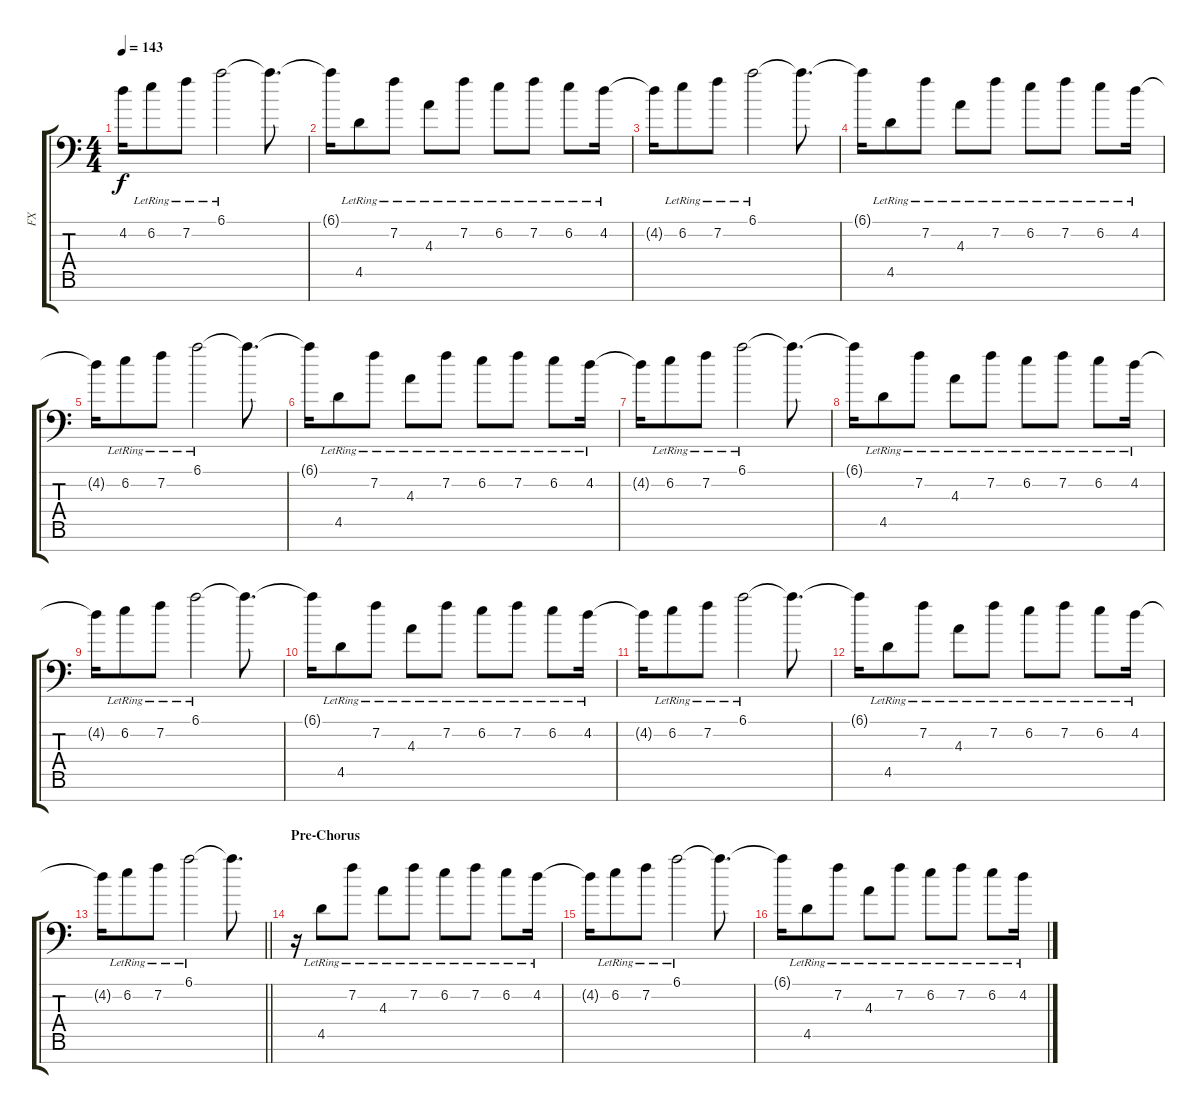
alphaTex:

\track ("FX" "FX") {instrument electricguitarjazz}
\staff {score tabs}
\tuning (Eb4 Bb3 F3 Eb3 Bb2 F2 Bb1) {hide}
\ts (4 4)
\tempo 143
\clef f4
\ks c
4.2{t}.16{dy f} 6.2{lr}.8 7.2{lr}.8 6.1{lr}.2 6.1{t}.8{d} |
6.1{t}.16 4.5{lr}.8 7.2{lr}.8 4.3{lr}.8 7.2{lr}.8 6.2{lr}.8 7.2{lr}.8 6.2{lr}.8 4.2{lr}.16 |
4.2{t}.16 6.2{lr}.8 7.2{lr}.8 6.1{lr}.2 6.1{t}.8{d} |
6.1{t}.16 4.5{lr}.8 7.2{lr}.8 4.3{lr}.8 7.2{lr}.8 6.2{lr}.8 7.2{lr}.8 6.2{lr}.8 4.2{lr}.16 |
4.2{t}.16 6.2{lr}.8 7.2{lr}.8 6.1{lr}.2 6.1{t}.8{d} |
6.1{t}.16 4.5{lr}.8 7.2{lr}.8 4.3{lr}.8 7.2{lr}.8 6.2{lr}.8 7.2{lr}.8 6.2{lr}.8 4.2{lr}.16 |
4.2{t}.16 6.2{lr}.8 7.2{lr}.8 6.1{lr}.2 6.1{t}.8{d} |
6.1{t}.16 4.5{lr}.8 7.2{lr}.8 4.3{lr}.8 7.2{lr}.8 6.2{lr}.8 7.2{lr}.8 6.2{lr}.8 4.2{lr}.16 |
4.2{t}.16 6.2{lr}.8 7.2{lr}.8 6.1{lr}.2 6.1{t}.8{d} |
6.1{t}.16 4.5{lr}.8 7.2{lr}.8 4.3{lr}.8 7.2{lr}.8 6.2{lr}.8 7.2{lr}.8 6.2{lr}.8 4.2{lr}.16 |
4.2{t}.16 6.2{lr}.8 7.2{lr}.8 6.1{lr}.2 6.1{t}.8{d} |
6.1{t}.16 4.5{lr}.8 7.2{lr}.8 4.3{lr}.8 7.2{lr}.8 6.2{lr}.8 7.2{lr}.8 6.2{lr}.8 4.2{lr}.16 |
\barLineRight lightlight
4.2{t}.16 6.2{lr}.8 7.2{lr}.8 6.1{lr}.2 6.1{t}.8{d} |
\section ("" "Pre-Chorus")
r.16{instrument electricguitarjazz} 4.5{lr}.8 7.2{lr}.8 4.3{lr}.8 7.2{lr}.8 6.2{lr}.8 7.2{lr}.8 6.2{lr}.8 4.2{lr}.16 |
4.2{t}.16 6.2{lr}.8 7.2{lr}.8 6.1{lr}.2 6.1{t}.8{d} |
6.1{t}.16 4.5{lr}.8 7.2{lr}.8 4.3{lr}.8 7.2{lr}.8 6.2{lr}.8 7.2{lr}.8 6.2{lr}.8 4.2{lr}.16
